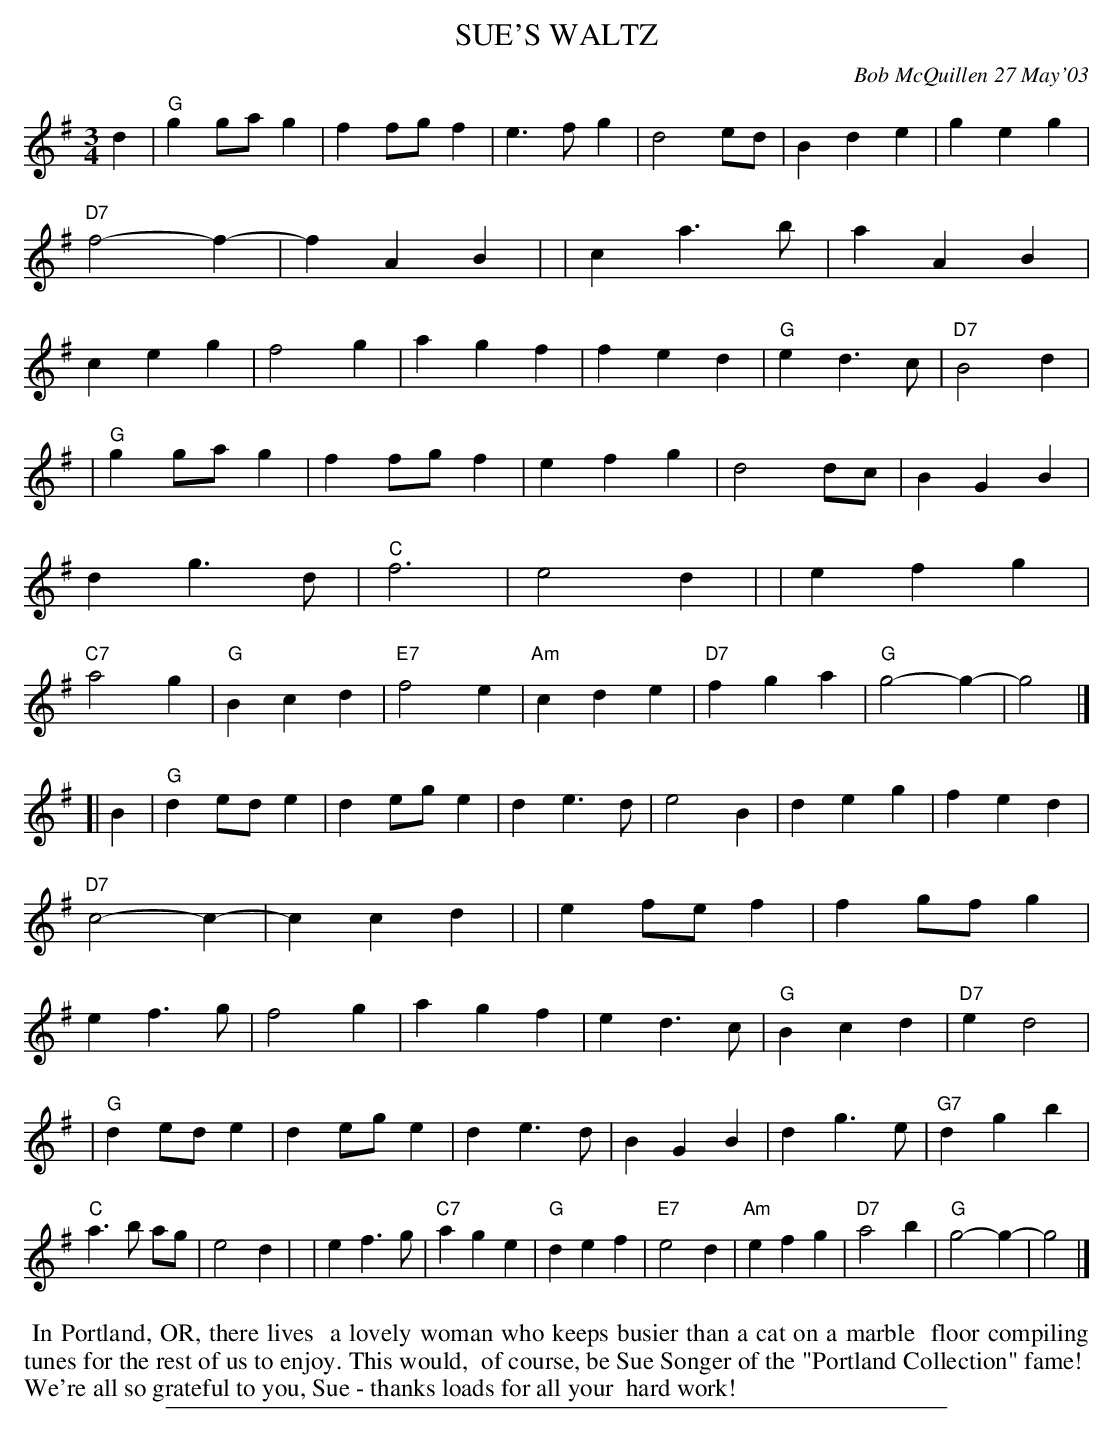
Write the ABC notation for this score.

X:1
T: SUE'S WALTZ
C: Bob McQuillen 27 May'03
M: 3/4
L: 1/8
K: G
d2 \
| "G"g2 ga g2 | f2 fg f2 | e3 f g2 | d4 ed | B2 d2 e2 | g2 e2 g2 | "D7"f4- f2- | f2 A2 B2 |\
| c2 a3 b | a2 A2 B2 | c2 e2 g2 | f4 g2 | a2 g2 f2 | f2 e2 d2 | "G"e2 d3 c | "D7"B4 d2 |
| "G"g2 ga g2 | f2 fg f2 | e2 f2 g2 | d4 dc | B2 G2 B2 | d2 g3 d | "C"f6 | e4 d2 |\
| e2 f2 g2 | "C7"a4 g2 | "G"B2 c2 d2 | "E7"f4 e2 | "Am"c2 d2 e2 | "D7"f2 g2 a2 | "G"g4- g2- | g4 |]
[| B2 \
| "G"d2 ed e2 | d2eg e2 | d2 e3 d | e4 B2 | d2 e2 g2 | f2 e2 d2 | "D7"c4- c2- | c2 c2 d2 |\
| e2 fe f2 | f2 gf g2 | e2 f3 g | f4 g2 | a2 g2 f2 | e2 d3 c | "G"B2 c2 d2 | "D7"e2 d4 |
| "G"d2 ed e2 | d2 eg e2 | d2 e3 d | B2 G2 B2 | d2 g3 e | "G7"d2 g2 b2 | "C"a3 b ag | e4 d2 |\
| e2 f3 g | "C7"a2 g2 e2 | "G"d2 e2 f2 | "E7"e4 d2 | "Am"e2 f2 g2 | "D7"a4 b2 | "G"g4- g2- | g4 |]
